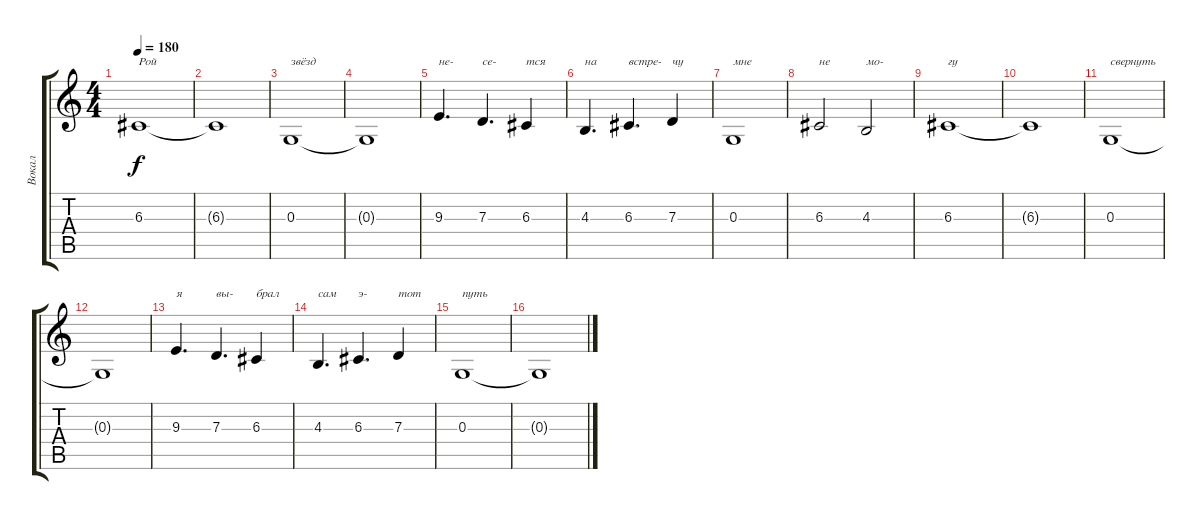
\track ("Вокал" "Вокал") {instrument altosax}
\staff {score tabs}
\tuning (E4 B3 G3 D3 A2 E2) {hide}
\ts (4 4)
\tempo 180
\clef g2
\ks c
6.3.1{txt "Рой" dy f} |
6.3{t}.1 |
0.3.1{txt "звёзд"} |
0.3{t}.1 |
9.3.4{d txt "не-"} 7.3.4{d txt "се-"} 6.3.4{txt "тся"} |
4.3.4{d txt "на"} 6.3.4{d txt "встре-"} 7.3.4{txt "чу"} |
0.3.1{txt "мне"} |
6.3.2{txt "не"} 4.3.2{txt "мо-"} |
6.3.1{txt "гу"} |
6.3{t}.1 |
0.3.1{txt "свернуть"} |
0.3{t}.1 |
9.3.4{d txt "я"} 7.3.4{d txt "вы-"} 6.3.4{txt "брал"} |
4.3.4{d txt "сам"} 6.3.4{d txt "э-"} 7.3.4{txt "тот"} |
0.3.1{txt "путь"} |
0.3{t}.1
